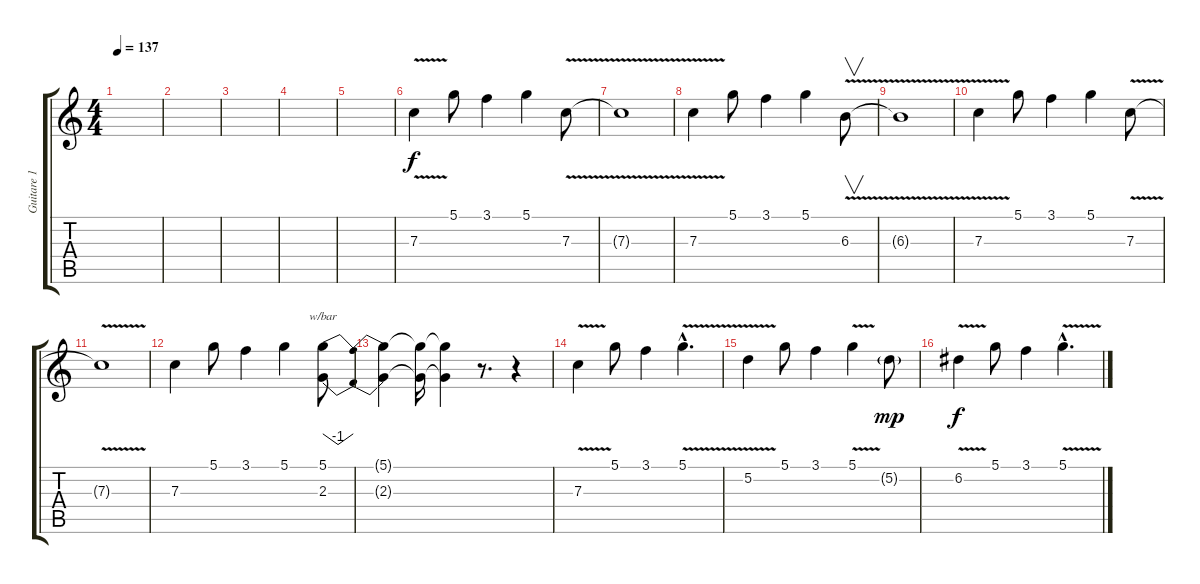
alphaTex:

\track ("Guitare 1 - Yannick" "Guitare 1 ") {instrument distortionguitar}
\staff {score tabs}
\tuning (D4 A3 F3 C3 G2 D2) {hide}
\ts (4 4)
\tempo 137
\clef g2
\ks c
|
|
|
|
|
7.3{v}.4{instrument lead5charang} 5.1.8 3.1.4 5.1.4 7.3{v}.8 |
7.3{t}.1 |
7.3{v}.4{instrument lead5charang} 5.1.8 3.1.4 5.1.4 6.3{v}.8{v} |
6.3{t}.1 |
7.3{v}.4{instrument lead5charang} 5.1.8 3.1.4 5.1.4 7.3{v}.8 |
7.3{t}.1 |
7.3.4{instrument lead5charang} 5.1.8 3.1.4 5.1.4 (5.1 2.3).8{tbe (dip default 0 0 30 -4 60 0) volume 0} |
(5.1{t} 2.3{t}).4 (5.1{t} 2.3{t}).16 (5.1{t} 2.3{t}).4 r.8{d} r.4 |
7.3{v}.4{volume 8 instrument lead5charang} 5.1.8 3.1.4 5.1{v hac}.4{d} |
5.2{v}.4 5.1.8 3.1.4 5.1{v}.4 5.2{g}.8{dy mp} |
6.2{v}.4{dy f} 5.1.8 3.1.4 5.1{v hac}.4{d}
